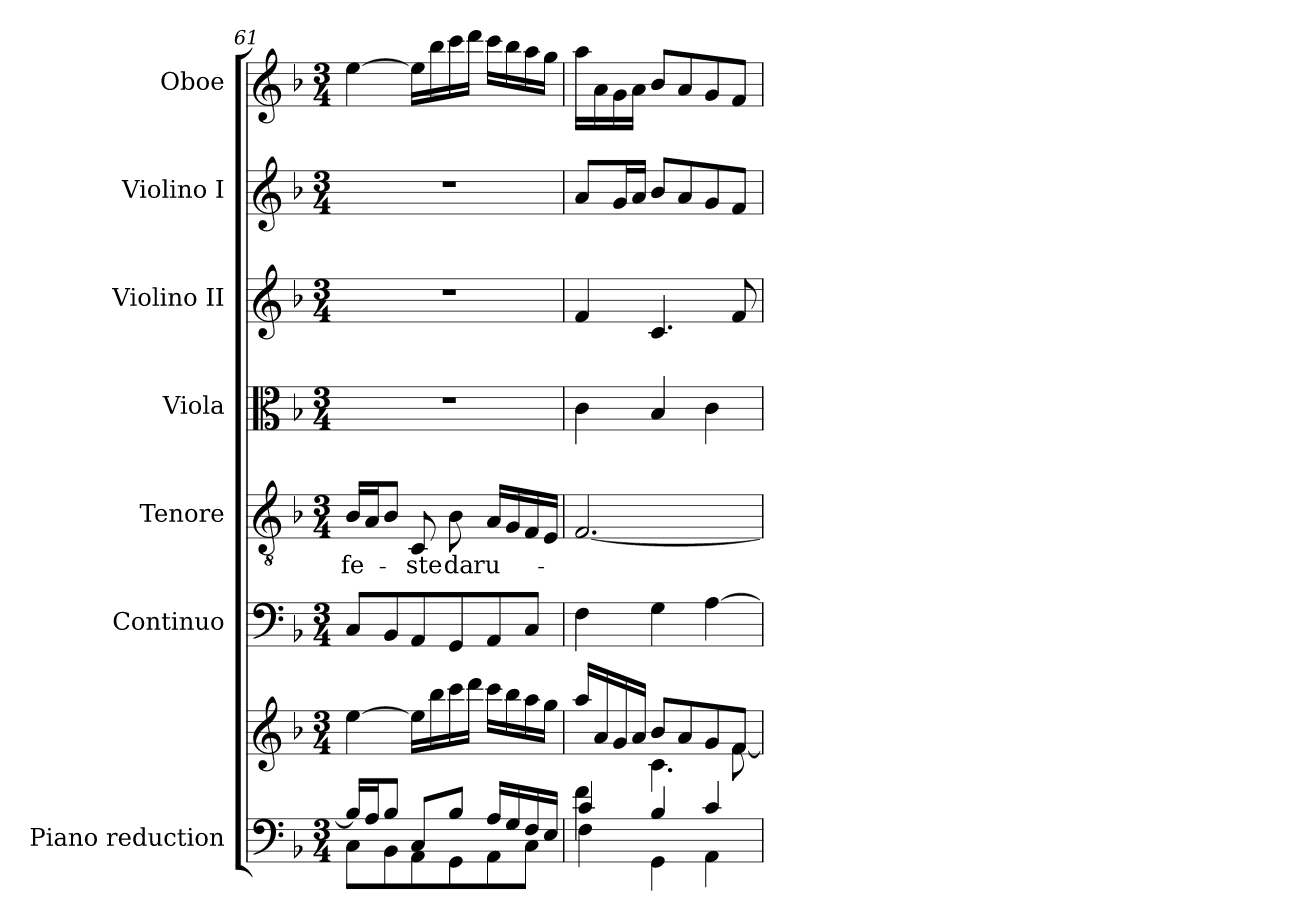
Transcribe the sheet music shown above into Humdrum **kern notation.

**kern	**kern	**kern	**kern	**text	**kern	**kern	**kern	**kern
*part7	*part7	*part6	*part5	*part5	*part4	*part3	*part2	*part1
*staff8	*staff7	*staff6	*staff5	*staff5	*staff4	*staff3	*staff2	*staff1
*I"Piano reduction	*	*I"Continuo	*I"Tenore	*	*I"Viola	*I"Violino II	*I"Violino I	*I"Oboe
*I'Pno	*	*	*	*	*I'Vla	*I'Vln	*I'Vln	*I'Ob
*clefF4	*clefG2	*clefF4	*clefGv2	*	*clefC3	*clefG2	*clefG2	*clefG2
*k[b-]	*k[b-]	*k[b-]	*k[b-]	*	*k[b-]	*k[b-]	*k[b-]	*k[b-]
*M3/4	*M3/4	*M3/4	*M3/4	*	*M3/4	*M3/4	*M3/4	*M3/4
=61	=61	=61	=61	=61	=61	=61	=61	=61
*^	*	*	*	*	*	*	*	*
!	!	!	!	!	!LO:LY:b	!	!	!	!
16B-/LL]	8C\L	[4ee\	8C/L	16B-/LL	fe-	2.r	2.r	2.r	[4ee\
16A/J	.	.	.	16A/J	.	.	.	.	.
8B-/J	8BB-\	.	8BB-/	8B-/J	.	.	.	.	.
!	!	!	!	!	!LO:LY:b	!	!	!	!
8C/L	8AA\	16ee\LL]	8AA/	8C/	-ste	.	.	.	16ee\LL]
.	.	16bb-\	.	.	.	.	.	.	16bb-\
!	!	!	!	!	!LO:LY:b	!	!	!	!
8B-/J	8GG\	16ccc\	8GG/	8B-\	da	.	.	.	16ccc\
.	.	16ddd\JJ	.	.	.	.	.	.	16ddd\JJ
!	!	!	!	!	!LO:LY:b	!	!	!	!
16A/LL	8AA\	16ccc\LL	8AA/	16A/LL	ru-	.	.	.	16ccc\LL
16G/	.	16bb-\	.	16G/	.	.	.	.	16bb-\
16F/	8C\J	16aa\	8C/J	16F/	.	.	.	.	16aa\
16E/JJ	.	16gg\JJ	.	16E/JJ	.	.	.	.	16gg\JJ
=62	=62	=62	=62	=62	=62	=62	=62	=62	=62
*	*^	*^	*	*	*	*	*	*	*
4f\	4c/	4F\	16aa/LL	4ryy	4F\	[2.F/	.	4c\	4f/	8a/L	16aa\LL
.	.	.	16a/	.	.	.	.	.	.	.	16a\
.	.	.	16g/	.	.	.	.	.	.	16g/L	16g\
.	.	.	16a/JJ	.	.	.	.	.	.	16a/JJ	16a\JJ
2ryy	4B-/	4GG\	8b-/L	4.c\	4G\	.	.	4B-/	4.c/	8b-/L	8b-/L
.	.	.	8a/	.	.	.	.	.	.	8a/	8a/
.	4c/	4AA\	8g/	.	[4A\	.	.	4c\	.	8g/	8g/
.	.	.	8f/J	[8f\	.	.	.	.	8f/	8f/J	8f/J
*v	*v	*v	*	*	*	*	*	*	*	*	*
*	*v	*v	*	*	*	*	*	*	*
=	=	=	=	=	=	=	=	=
*-	*-	*-	*-	*-	*-	*-	*-	*-
